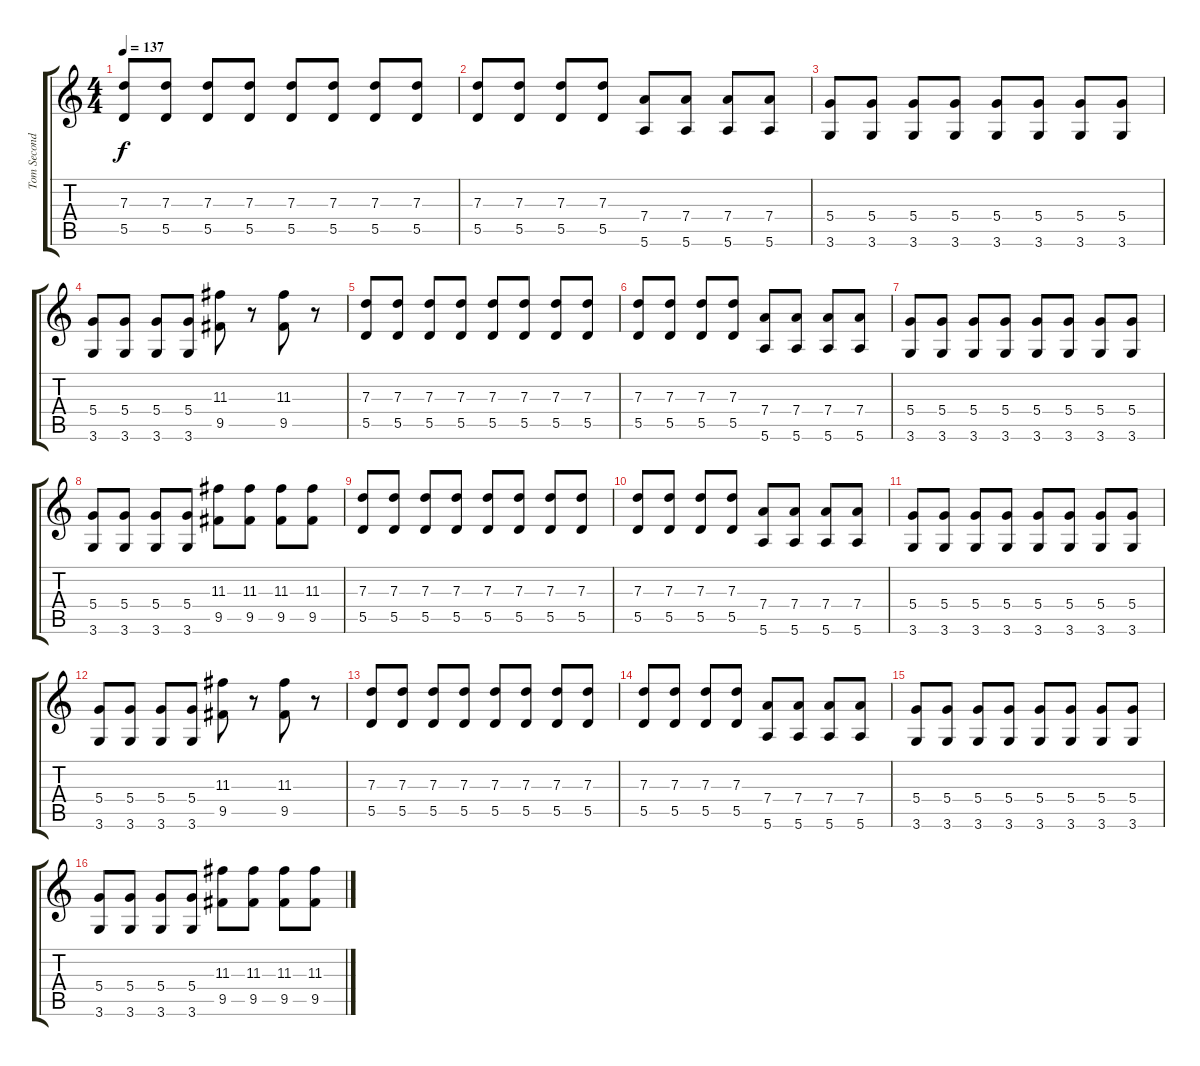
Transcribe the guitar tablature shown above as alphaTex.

\track ("Tom Secondary" "Tom Second") {instrument electricguitarclean}
\staff {score tabs}
\tuning (E4 B3 G3 D3 A2 E2) {hide}
\ts (4 4)
\tempo 137
\clef g2
\ks c
(7.3 5.5).8{dy f} (7.3 5.5).8 (7.3 5.5).8 (7.3 5.5).8 (7.3 5.5).8 (7.3 5.5).8 (7.3 5.5).8 (7.3 5.5).8 |
(7.3 5.5).8 (7.3 5.5).8 (7.3 5.5).8 (7.3 5.5).8 (7.4 5.6).8 (7.4 5.6).8 (7.4 5.6).8 (7.4 5.6).8 |
(5.4 3.6).8 (5.4 3.6).8 (5.4 3.6).8 (5.4 3.6).8 (5.4 3.6).8 (5.4 3.6).8 (5.4 3.6).8 (5.4 3.6).8 |
(5.4 3.6).8 (5.4 3.6).8 (5.4 3.6).8 (5.4 3.6).8 (11.3 9.5).8 r.8 (11.3 9.5).8 r.8 |
(7.3 5.5).8 (7.3 5.5).8 (7.3 5.5).8 (7.3 5.5).8 (7.3 5.5).8 (7.3 5.5).8 (7.3 5.5).8 (7.3 5.5).8 |
(7.3 5.5).8 (7.3 5.5).8 (7.3 5.5).8 (7.3 5.5).8 (7.4 5.6).8 (7.4 5.6).8 (7.4 5.6).8 (7.4 5.6).8 |
(5.4 3.6).8 (5.4 3.6).8 (5.4 3.6).8 (5.4 3.6).8 (5.4 3.6).8 (5.4 3.6).8 (5.4 3.6).8 (5.4 3.6).8 |
(5.4 3.6).8 (5.4 3.6).8 (5.4 3.6).8 (5.4 3.6).8 (11.3 9.5).8 (11.3 9.5).8 (11.3 9.5).8 (11.3 9.5).8 |
(7.3 5.5).8 (7.3 5.5).8 (7.3 5.5).8 (7.3 5.5).8 (7.3 5.5).8 (7.3 5.5).8 (7.3 5.5).8 (7.3 5.5).8 |
(7.3 5.5).8 (7.3 5.5).8 (7.3 5.5).8 (7.3 5.5).8 (7.4 5.6).8 (7.4 5.6).8 (7.4 5.6).8 (7.4 5.6).8 |
(5.4 3.6).8 (5.4 3.6).8 (5.4 3.6).8 (5.4 3.6).8 (5.4 3.6).8 (5.4 3.6).8 (5.4 3.6).8 (5.4 3.6).8 |
(5.4 3.6).8 (5.4 3.6).8 (5.4 3.6).8 (5.4 3.6).8 (11.3 9.5).8 r.8 (11.3 9.5).8 r.8 |
(7.3 5.5).8 (7.3 5.5).8 (7.3 5.5).8 (7.3 5.5).8 (7.3 5.5).8 (7.3 5.5).8 (7.3 5.5).8 (7.3 5.5).8 |
(7.3 5.5).8 (7.3 5.5).8 (7.3 5.5).8 (7.3 5.5).8 (7.4 5.6).8 (7.4 5.6).8 (7.4 5.6).8 (7.4 5.6).8 |
(5.4 3.6).8 (5.4 3.6).8 (5.4 3.6).8 (5.4 3.6).8 (5.4 3.6).8 (5.4 3.6).8 (5.4 3.6).8 (5.4 3.6).8 |
(5.4 3.6).8 (5.4 3.6).8 (5.4 3.6).8 (5.4 3.6).8 (11.3 9.5).8 (11.3 9.5).8 (11.3 9.5).8 (11.3 9.5).8
